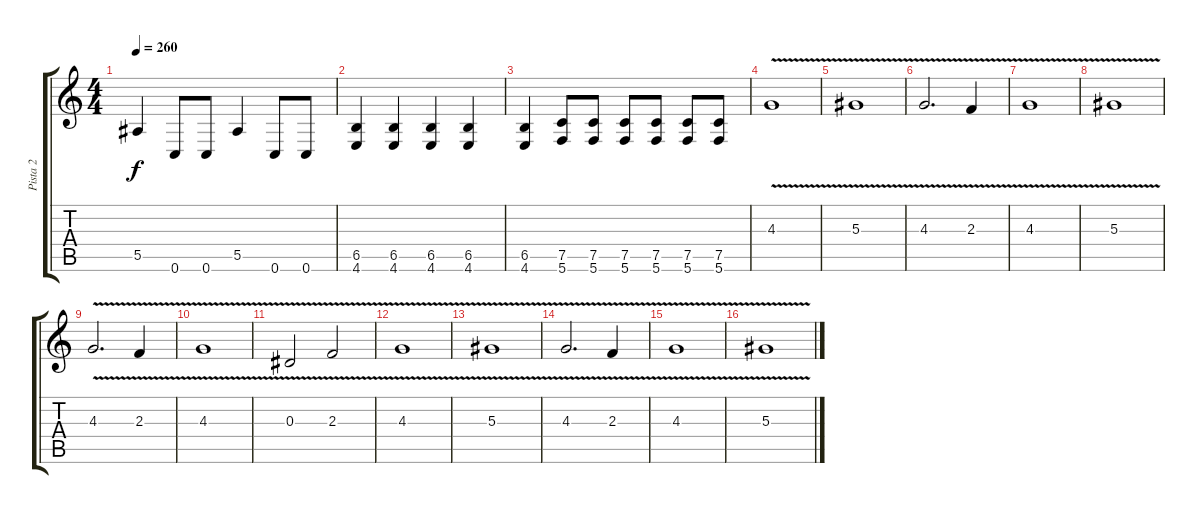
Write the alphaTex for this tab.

\track ("Pista 2" "Pista 2") {instrument distortionguitar}
\staff {score tabs}
\tuning (C4 G3 Eb3 Bb2 F2 C2) {hide}
\ts (4 4)
\tempo 260
\clef g2
\ks c
5.5.4{dy f} 0.6.8 0.6.8 5.5.4 0.6.8 0.6.8 |
(6.5 4.6).4 (6.5 4.6).4 (6.5 4.6).4 (6.5 4.6).4 |
(6.5 4.6).4 (7.5 5.6).8 (7.5 5.6).8 (7.5 5.6).8 (7.5 5.6).8 (7.5 5.6).8 (7.5 5.6).8 |
4.3{v}.1 |
5.3{v}.1 |
4.3{v}.2{d} 2.3{v}.4 |
4.3{v}.1 |
5.3{v}.1 |
4.3{v}.2{d} 2.3{v}.4 |
4.3{v}.1 |
0.3{v}.2 2.3{v}.2 |
4.3{v}.1 |
5.3{v}.1 |
4.3{v}.2{d} 2.3{v}.4 |
4.3{v}.1 |
5.3{v}.1
